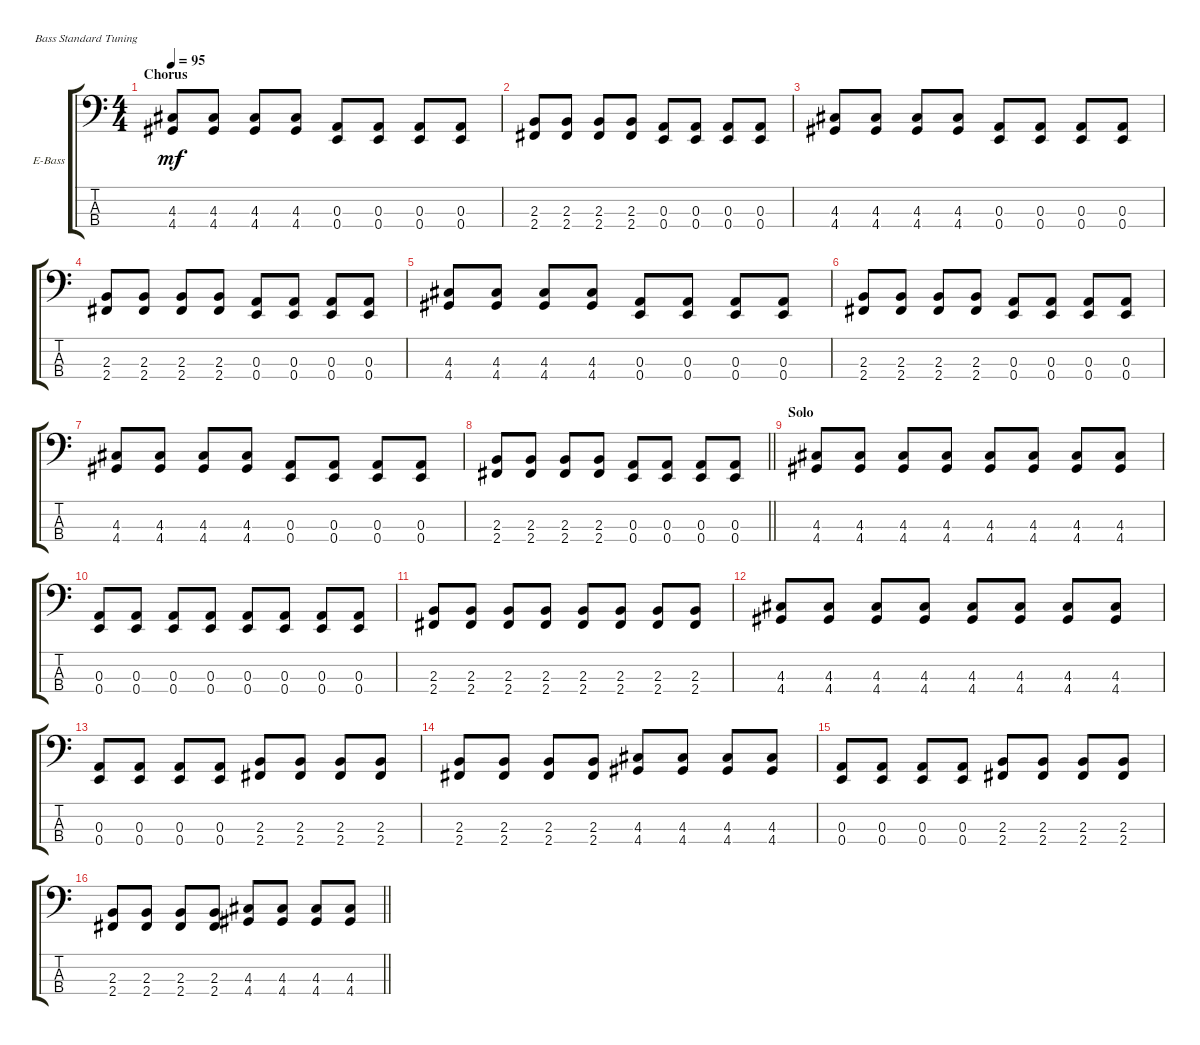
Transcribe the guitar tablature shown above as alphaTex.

\bracketExtendMode groupsimilarinstruments
\firstSystemTrackNameOrientation horizontal
\otherSystemsTrackNameOrientation horizontal
\track ("Electric Bass" "E-Bass") {instrument electricbassfinger}
\staff {score tabs}
\tuning (G2 D2 A1 E1)
\ts (4 4)
\section ("" "Chorus")
\tempo 95
\clef f4
\scale
0.333333
\ks c
(4.3 4.4).8{dy mf} (4.3 4.4).8 (4.3 4.4).8 (4.3 4.4).8 (0.3 0.4).8 (0.3 0.4).8 (0.3 0.4).8 (0.3 0.4).8 |
\scale
0.333333 (2.3 2.4).8 (2.3 2.4).8 (2.3 2.4).8 (2.3 2.4).8 (0.3 0.4).8 (0.3 0.4).8 (0.3 0.4).8 (0.3 0.4).8 |
\scale
0.333333 (4.3 4.4).8 (4.3 4.4).8 (4.3 4.4).8 (4.3 4.4).8 (0.3 0.4).8 (0.3 0.4).8 (0.3 0.4).8 (0.3 0.4).8 |
\scale
0.333333 (2.3 2.4).8 (2.3 2.4).8 (2.3 2.4).8 (2.3 2.4).8 (0.3 0.4).8 (0.3 0.4).8 (0.3 0.4).8 (0.3 0.4).8 |
\scale
0.333333 (4.3 4.4).8 (4.3 4.4).8 (4.3 4.4).8 (4.3 4.4).8 (0.3 0.4).8 (0.3 0.4).8 (0.3 0.4).8 (0.3 0.4).8 |
\scale
0.333333 (2.3 2.4).8 (2.3 2.4).8 (2.3 2.4).8 (2.3 2.4).8 (0.3 0.4).8 (0.3 0.4).8 (0.3 0.4).8 (0.3 0.4).8 |
\scale
0.333333 (4.3 4.4).8 (4.3 4.4).8 (4.3 4.4).8 (4.3 4.4).8 (0.3 0.4).8 (0.3 0.4).8 (0.3 0.4).8 (0.3 0.4).8 |
\scale
0.333333
\barLineRight lightlight
(2.3 2.4).8 (2.3 2.4).8 (2.3 2.4).8 (2.3 2.4).8 (0.3 0.4).8 (0.3 0.4).8 (0.3 0.4).8 (0.3 0.4).8 |
\section ("" "Solo")
\scale
0.333333 (4.3 4.4).8 (4.3 4.4).8 (4.3 4.4).8 (4.3 4.4).8 (4.3 4.4).8 (4.3 4.4).8 (4.3 4.4).8 (4.3 4.4).8 |
\scale
0.333333 (0.3 0.4).8 (0.3 0.4).8 (0.3 0.4).8 (0.3 0.4).8 (0.3 0.4).8 (0.3 0.4).8 (0.3 0.4).8 (0.3 0.4).8 |
\scale
0.333333 (2.3 2.4).8 (2.3 2.4).8 (2.3 2.4).8 (2.3 2.4).8 (2.3 2.4).8 (2.3 2.4).8 (2.3 2.4).8 (2.3 2.4).8 |
\scale
0.333333 (4.3 4.4).8 (4.3 4.4).8 (4.3 4.4).8 (4.3 4.4).8 (4.3 4.4).8 (4.3 4.4).8 (4.3 4.4).8 (4.3 4.4).8 |
\scale
0.333333 (0.3 0.4).8 (0.3 0.4).8 (0.3 0.4).8 (0.3 0.4).8 (2.3 2.4).8 (2.3 2.4).8 (2.3 2.4).8 (2.3 2.4).8 |
\scale
0.333333 (2.3 2.4).8 (2.3 2.4).8 (2.3 2.4).8 (2.3 2.4).8 (4.3 4.4).8 (4.3 4.4).8 (4.3 4.4).8 (4.3 4.4).8 |
\scale
0.333333 (0.3 0.4).8 (0.3 0.4).8 (0.3 0.4).8 (0.3 0.4).8 (2.3 2.4).8 (2.3 2.4).8 (2.3 2.4).8 (2.3 2.4).8 |
\scale
0.333333
\barLineRight lightlight
(2.3 2.4).8 (2.3 2.4).8 (2.3 2.4).8 (2.3 2.4).8 (4.3 4.4).8 (4.3 4.4).8 (4.3 4.4).8 (4.3 4.4).8
